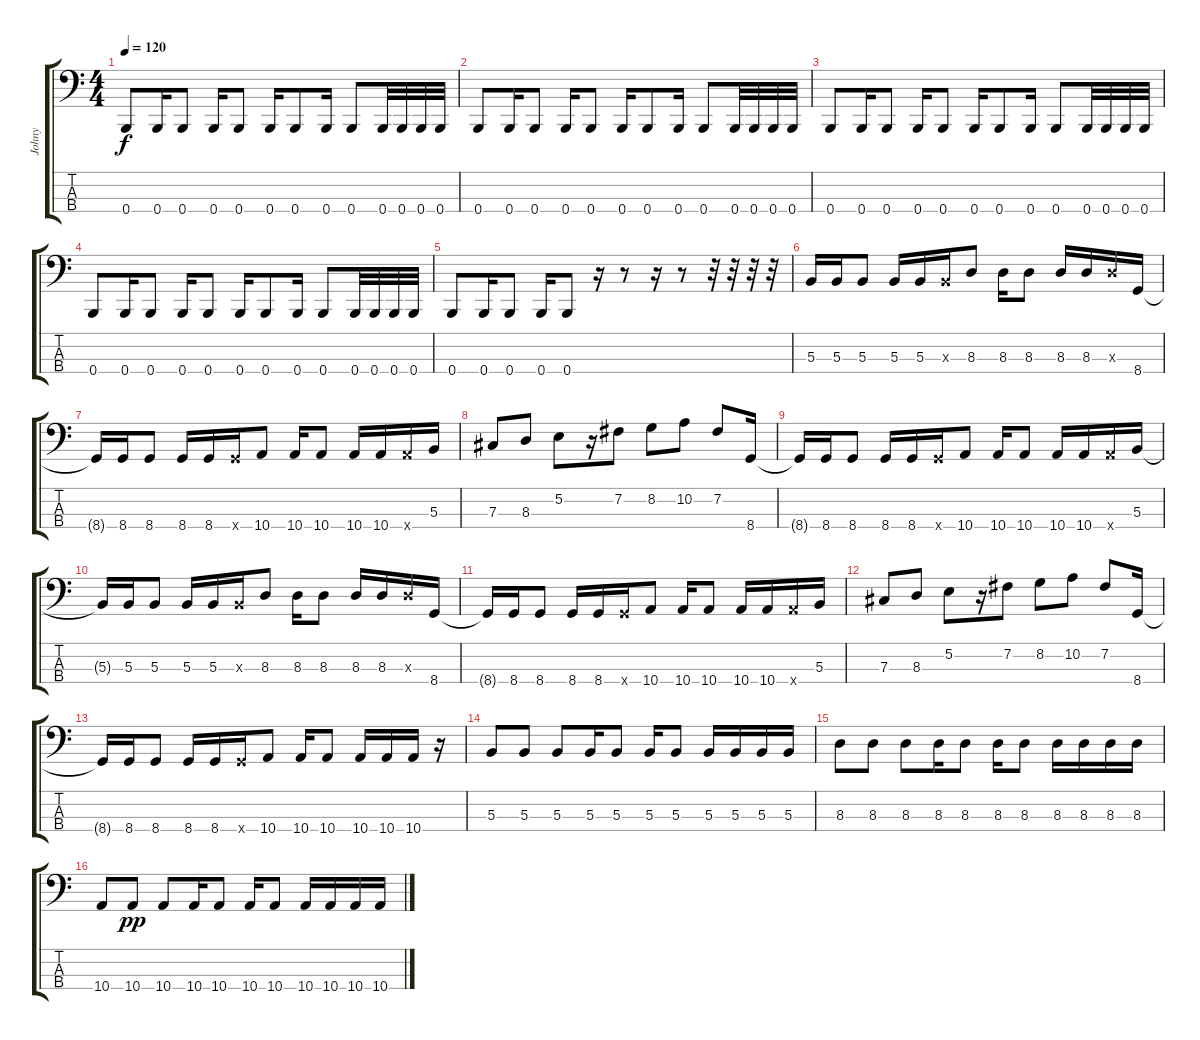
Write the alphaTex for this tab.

\track ("Johny" "Johny") {instrument electricbasspick}
\staff {score tabs}
\tuning (E2 B1 Gb1 B0) {hide}
\ts (4 4)
\tempo 120
\clef f4
\ks c
0.4.8{dy f} 0.4.16 0.4.8 0.4.16 0.4.8 0.4.16 0.4.8 0.4.16 0.4.8 0.4.32 0.4.32 0.4.32 0.4.32 |
0.4.8 0.4.16 0.4.8 0.4.16 0.4.8 0.4.16 0.4.8 0.4.16 0.4.8 0.4.32 0.4.32 0.4.32 0.4.32 |
0.4.8 0.4.16 0.4.8 0.4.16 0.4.8 0.4.16 0.4.8 0.4.16 0.4.8 0.4.32 0.4.32 0.4.32 0.4.32 |
0.4.8 0.4.16 0.4.8 0.4.16 0.4.8 0.4.16 0.4.8 0.4.16 0.4.8 0.4.32 0.4.32 0.4.32 0.4.32 |
0.4.8 0.4.16 0.4.8 0.4.16 0.4.8 r.16 r.8 r.16 r.8 r.32 r.32 r.32 r.32 |
5.3.16 5.3.16 5.3.8 5.3.16 5.3.16 5.3{x}.16 8.3.8 8.3.16 8.3.8 8.3.16 8.3.16 8.3{x}.16 8.4.16 |
8.4{t}.16 8.4.16 8.4.8 8.4.16 8.4.16 8.4{x}.16 10.4.8 10.4.16 10.4.8 10.4.16 10.4.16 10.4{x}.16 5.3.16 |
7.3.8 8.3.8 5.2.8 r.16 7.2.8 8.2.8 10.2.8 7.2.8 8.4.16 |
8.4{t}.16 8.4.16 8.4.8 8.4.16 8.4.16 8.4{x}.16 10.4.8 10.4.16 10.4.8 10.4.16 10.4.16 10.4{x}.16 5.3.16 |
5.3{t}.16 5.3.16 5.3.8 5.3.16 5.3.16 5.3{x}.16 8.3.8 8.3.16 8.3.8 8.3.16 8.3.16 8.3{x}.16 8.4.16 |
8.4{t}.16 8.4.16 8.4.8 8.4.16 8.4.16 8.4{x}.16 10.4.8 10.4.16 10.4.8 10.4.16 10.4.16 10.4{x}.16 5.3.16 |
7.3.8 8.3.8 5.2.8 r.16 7.2.8 8.2.8 10.2.8 7.2.8 8.4.16 |
8.4{t}.16 8.4.16 8.4.8 8.4.16 8.4.16 8.4{x}.16 10.4.8 10.4.16 10.4.8 10.4.16 10.4.16 10.4.16 r.16 |
5.3.8 5.3.8 5.3.8 5.3.16 5.3.8 5.3.16 5.3.8 5.3.16 5.3.16 5.3.16 5.3.16 |
8.3.8 8.3.8 8.3.8 8.3.16 8.3.8 8.3.16 8.3.8 8.3.16 8.3.16 8.3.16 8.3.16 |
10.4.8 10.4.8{dy pp} 10.4.8 10.4.16 10.4.8 10.4.16 10.4.8 10.4.16 10.4.16 10.4.16 10.4.16
